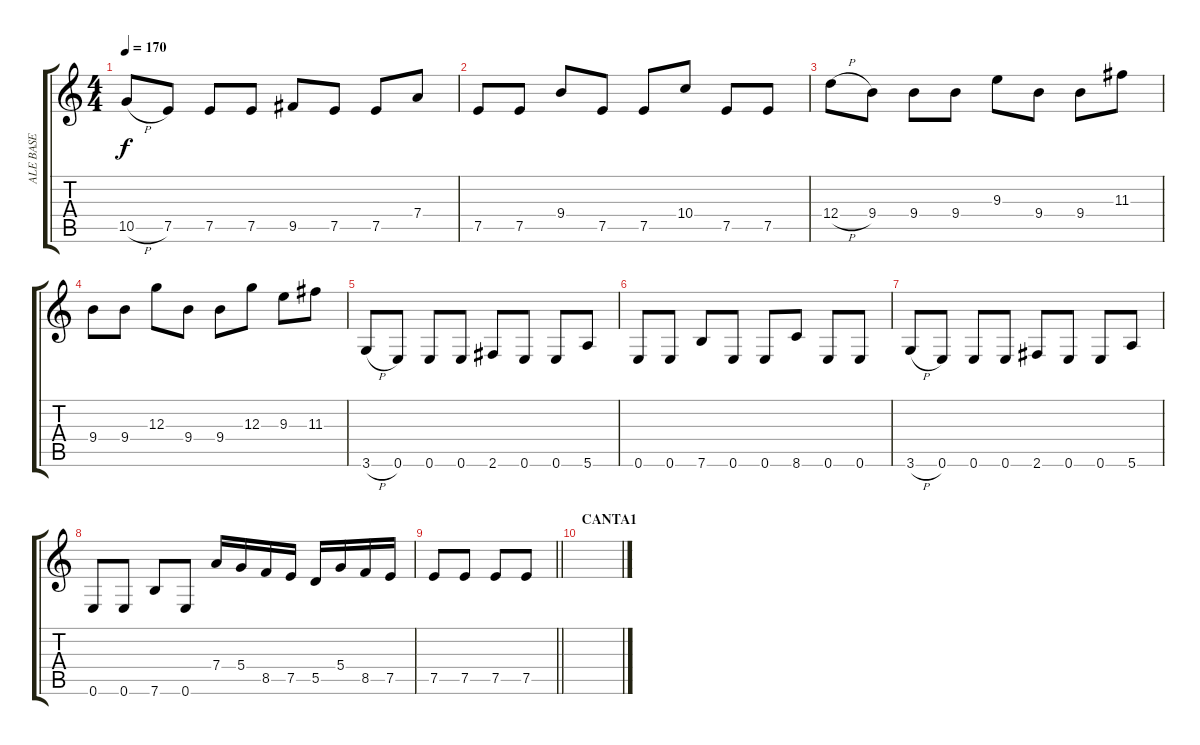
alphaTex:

\track ("ALE BASE" "ALE BASE") {instrument overdrivenguitar}
\staff {score tabs}
\tuning (E4 B3 G3 D3 A2 E2) {hide}
\ts (4 4)
\tempo 170
\clef g2
\ks c
10.5{h}.8{dy f} 7.5.8 7.5.8 7.5.8 9.5.8 7.5.8 7.5.8 7.4.8 |
7.5.8 7.5.8 9.4.8 7.5.8 7.5.8 10.4.8 7.5.8 7.5.8 |
12.4{h}.8 9.4.8 9.4.8 9.4.8 9.3.8 9.4.8 9.4.8 11.3.8 |
9.4.8 9.4.8 12.3.8 9.4.8 9.4.8 12.3.8 9.3.8 11.3.8 |
3.6{h}.8 0.6.8 0.6.8 0.6.8 2.6.8 0.6.8 0.6.8 5.6.8 |
0.6.8 0.6.8 7.6.8 0.6.8 0.6.8 8.6.8 0.6.8 0.6.8 |
3.6{h}.8 0.6.8 0.6.8 0.6.8 2.6.8 0.6.8 0.6.8 5.6.8 |
0.6.8 0.6.8 7.6.8 0.6.8 7.4.16 5.4.16 8.5.16 7.5.16 5.5.16 5.4.16 8.5.16 7.5.16 |
\barLineRight lightlight
7.5.8 7.5.8 7.5.8 7.5.8 |
\section ("" "CANTA1")
